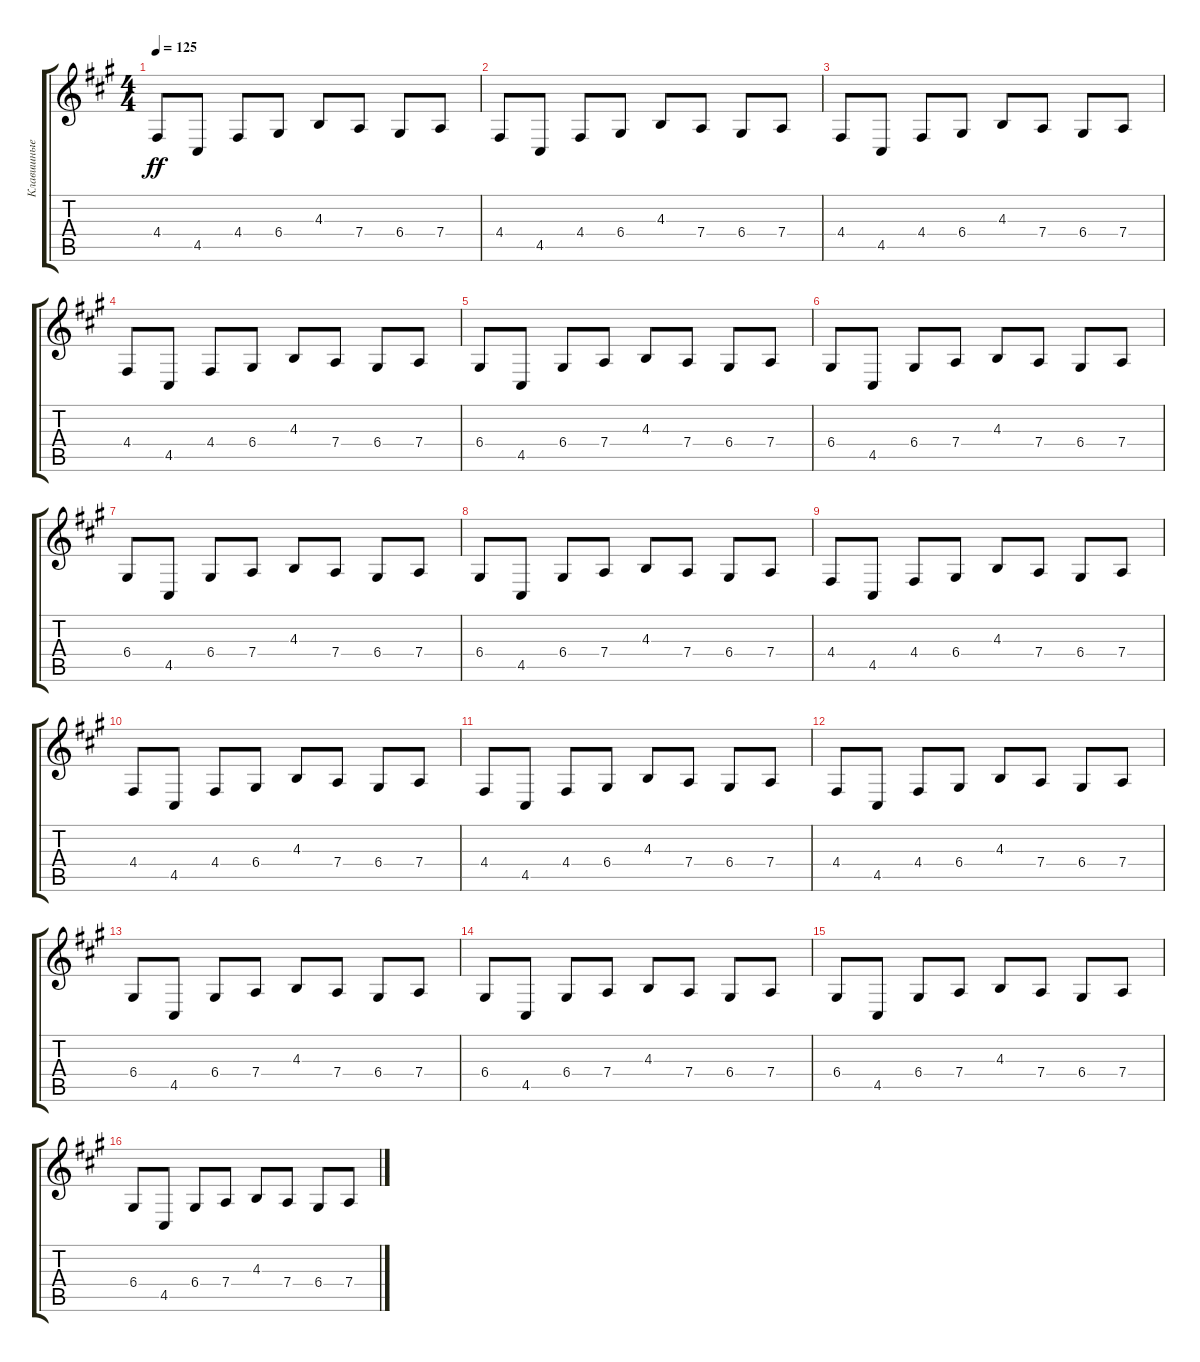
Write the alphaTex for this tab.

\track ("Клавишные 3" "Клавишные ") {instrument pizzicatostrings}
\staff {score tabs}
\tuning (E4 B3 G3 D3 A2 E2) {hide}
\ts (4 4)
\tempo 125
\clef g2
\ks f#minor
4.4.8{dy ff} 4.5.8 4.4.8 6.4.8 4.3.8 7.4.8 6.4.8 7.4.8 |
4.4.8 4.5.8 4.4.8 6.4.8 4.3.8 7.4.8 6.4.8 7.4.8 |
4.4.8 4.5.8 4.4.8 6.4.8 4.3.8 7.4.8 6.4.8 7.4.8 |
4.4.8 4.5.8 4.4.8 6.4.8 4.3.8 7.4.8 6.4.8 7.4.8 |
6.4.8 4.5.8 6.4.8 7.4.8 4.3.8 7.4.8 6.4.8 7.4.8 |
6.4.8 4.5.8 6.4.8 7.4.8 4.3.8 7.4.8 6.4.8 7.4.8 |
6.4.8 4.5.8 6.4.8 7.4.8 4.3.8 7.4.8 6.4.8 7.4.8 |
6.4.8 4.5.8 6.4.8 7.4.8 4.3.8 7.4.8 6.4.8 7.4.8 |
4.4.8 4.5.8 4.4.8 6.4.8 4.3.8 7.4.8 6.4.8 7.4.8 |
4.4.8 4.5.8 4.4.8 6.4.8 4.3.8 7.4.8 6.4.8 7.4.8 |
4.4.8 4.5.8 4.4.8 6.4.8 4.3.8 7.4.8 6.4.8 7.4.8 |
4.4.8 4.5.8 4.4.8 6.4.8 4.3.8 7.4.8 6.4.8 7.4.8 |
6.4.8 4.5.8 6.4.8 7.4.8 4.3.8 7.4.8 6.4.8 7.4.8 |
6.4.8 4.5.8 6.4.8 7.4.8 4.3.8 7.4.8 6.4.8 7.4.8 |
6.4.8 4.5.8 6.4.8 7.4.8 4.3.8 7.4.8 6.4.8 7.4.8 |
6.4.8 4.5.8 6.4.8 7.4.8 4.3.8 7.4.8 6.4.8 7.4.8
